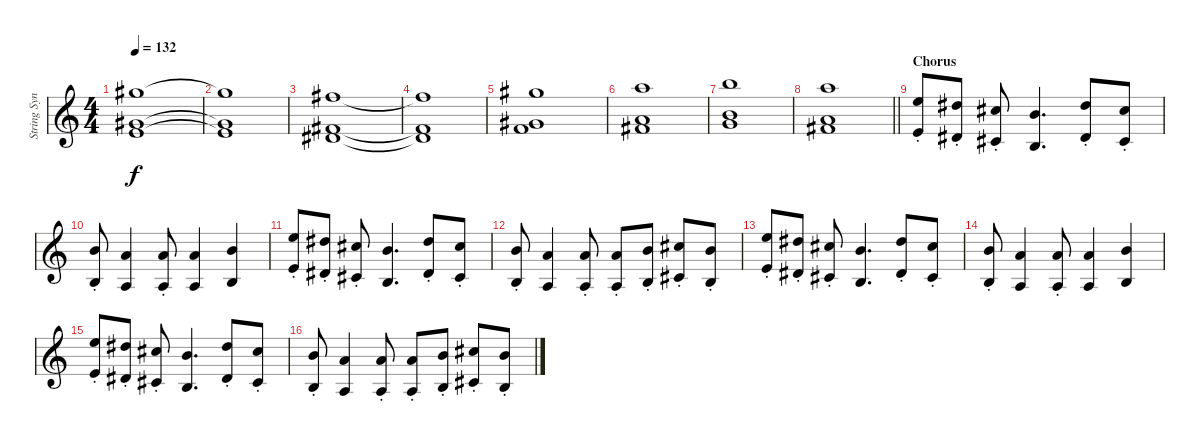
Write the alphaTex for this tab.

\track ("String Synth" "String Syn") {instrument stringensemble1}
\staff {score}
\tuning (E4 B3 G3 D3 A2 E2) {hide}
\ts (4 4)
\tempo 132
\clef g2
\ks c
(0.1 21.2 18.4).1{dy f} |
(0.1{t} 21.2{t} 18.4{t}).1 |
(14.1 11.3 13.4).1 |
(14.1{t} 11.3{t} 13.4{t}).1 |
(16.1 13.3 15.4).1 |
(17.1 14.3 16.4).1 |
(19.1 16.3 17.4).1 |
\barLineRight lightlight
(17.1 14.3 16.4).1 |
\section ("" "Chorus")
(12.1{st} 14.4).8 (11.1{st} 13.4).8 (9.1{st} 11.4).8 (7.1 9.4).4{d} (11.1{st} 8.3).8 (9.1{st} 11.4).8 |
(7.1{st} 0.2).8 (5.1 7.4).4 (5.1{st} 7.4).8 (5.1 7.4).4 (7.1 0.2).4 |
(12.1{st} 9.3).8 (11.1{st} 13.4).8 (9.1{st} 11.4).8 (7.1 0.2).4{d} (11.1{st} 13.4).8 (9.1{st} 11.4).8 |
(7.1{st} 0.2).8 (5.1 7.4).4 (5.1{st} 7.4).8 (5.1{st} 7.4).8 (7.1{st} 0.2).8 (9.1{st} 11.4).8 (7.1{st} 0.2).8 |
(12.1{st} 9.3).8 (11.1{st} 13.4).8 (9.1{st} 11.4).8 (7.1 0.2).4{d} (11.1{st} 13.4).8 (9.1{st} 11.4).8 |
(7.1{st} 0.2).8 (5.1 7.4).4 (5.1{st} 7.4).8 (5.1 7.4).4 (7.1 0.2).4 |
(12.1{st} 9.3).8 (11.1{st} 13.4).8 (9.1{st} 11.4).8 (7.1 0.2).4{d} (11.1{st} 13.4).8 (9.1{st} 11.4).8 |
(7.1{st} 0.2).8 (5.1 7.4).4 (5.1{st} 7.4).8 (5.1{st} 7.4).8 (7.1{st} 0.2).8 (9.1{st} 11.4).8 (7.1{st} 0.2).8
